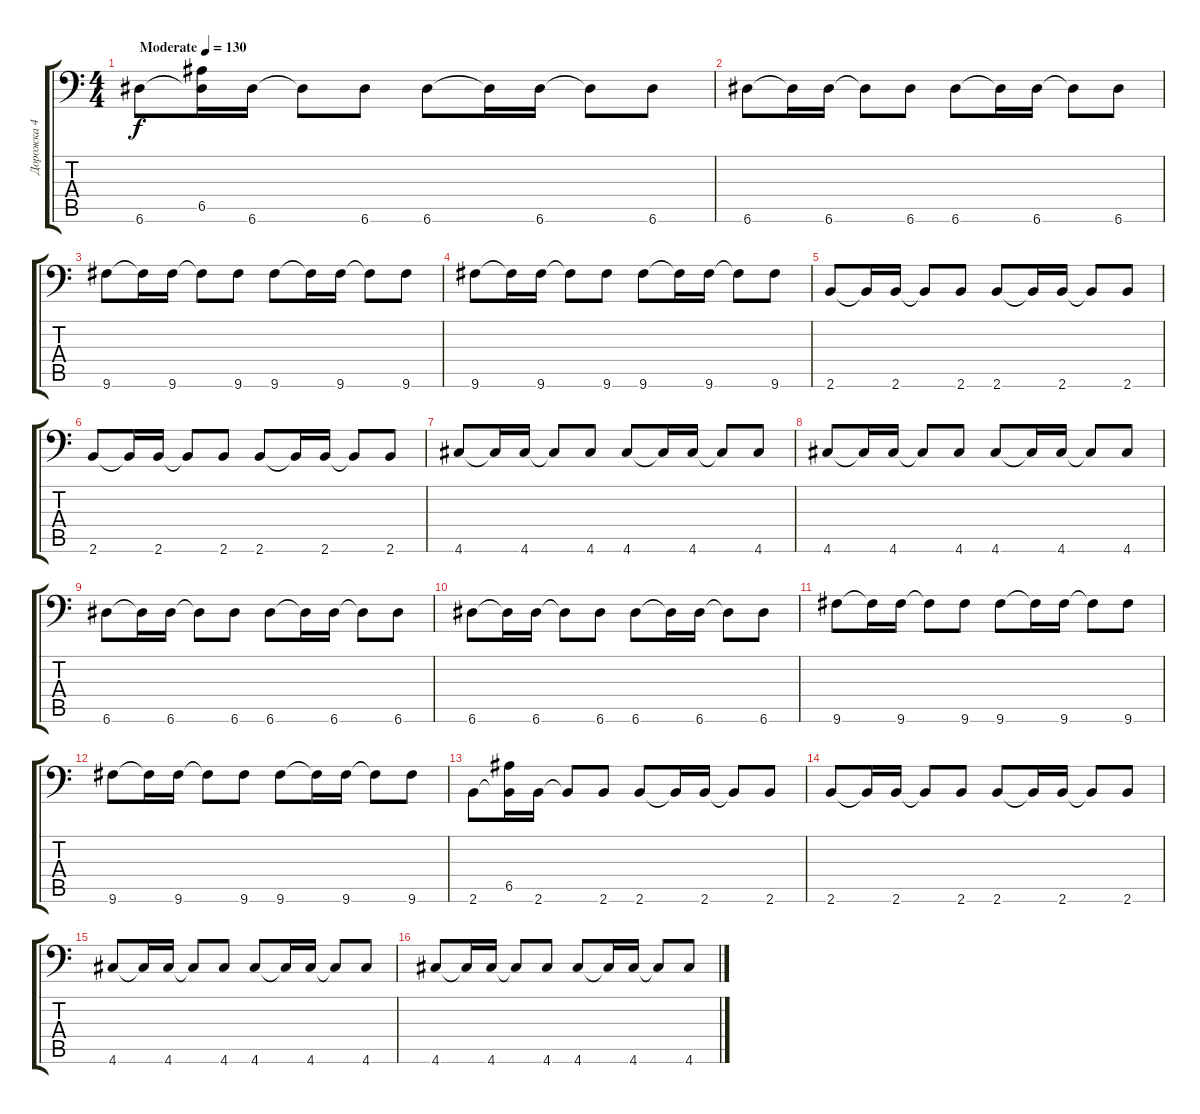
\track ("Дорожка 4" "Дорожка 4") {instrument electricbassfinger}
\staff {score tabs}
\tuning (B3 Gb3 D3 A2 E2 A1) {hide}
\ts (4 4)
\tempo (130 "Moderate")
\clef f4
\ks c
6.6.8{dy f instrument electricbassfinger} (6.5 6.6{t}).16 6.6.16 6.6{t}.8 6.6.8 6.6.8 6.6{t}.16 6.6.16 6.6{t}.8 6.6.8 |
6.6.8 6.6{t}.16 6.6.16 6.6{t}.8 6.6.8 6.6.8 6.6{t}.16 6.6.16 6.6{t}.8 6.6.8 |
9.6.8 9.6{t}.16 9.6.16 9.6{t}.8 9.6.8 9.6.8 9.6{t}.16 9.6.16 9.6{t}.8 9.6.8 |
9.6.8 9.6{t}.16 9.6.16 9.6{t}.8 9.6.8 9.6.8 9.6{t}.16 9.6.16 9.6{t}.8 9.6.8 |
2.6.8 2.6{t}.16 2.6.16 2.6{t}.8 2.6.8 2.6.8 2.6{t}.16 2.6.16 2.6{t}.8 2.6.8 |
2.6.8 2.6{t}.16 2.6.16 2.6{t}.8 2.6.8 2.6.8 2.6{t}.16 2.6.16 2.6{t}.8 2.6.8 |
4.6.8 4.6{t}.16 4.6.16 4.6{t}.8 4.6.8 4.6.8 4.6{t}.16 4.6.16 4.6{t}.8 4.6.8 |
4.6.8 4.6{t}.16 4.6.16 4.6{t}.8 4.6.8 4.6.8 4.6{t}.16 4.6.16 4.6{t}.8 4.6.8 |
6.6.8 6.6{t}.16 6.6.16 6.6{t}.8 6.6.8 6.6.8 6.6{t}.16 6.6.16 6.6{t}.8 6.6.8 |
6.6.8 6.6{t}.16 6.6.16 6.6{t}.8 6.6.8 6.6.8 6.6{t}.16 6.6.16 6.6{t}.8 6.6.8 |
9.6.8 9.6{t}.16 9.6.16 9.6{t}.8 9.6.8 9.6.8 9.6{t}.16 9.6.16 9.6{t}.8 9.6.8 |
9.6.8 9.6{t}.16 9.6.16 9.6{t}.8 9.6.8 9.6.8 9.6{t}.16 9.6.16 9.6{t}.8 9.6.8 |
2.6.8 (6.5 2.6{t}).16 2.6.16 2.6{t}.8 2.6.8 2.6.8 2.6{t}.16 2.6.16 2.6{t}.8 2.6.8 |
2.6.8 2.6{t}.16 2.6.16 2.6{t}.8 2.6.8 2.6.8 2.6{t}.16 2.6.16 2.6{t}.8 2.6.8 |
4.6.8 4.6{t}.16 4.6.16 4.6{t}.8 4.6.8 4.6.8 4.6{t}.16 4.6.16 4.6{t}.8 4.6.8 |
4.6.8 4.6{t}.16 4.6.16 4.6{t}.8 4.6.8 4.6.8 4.6{t}.16 4.6.16 4.6{t}.8 4.6.8
